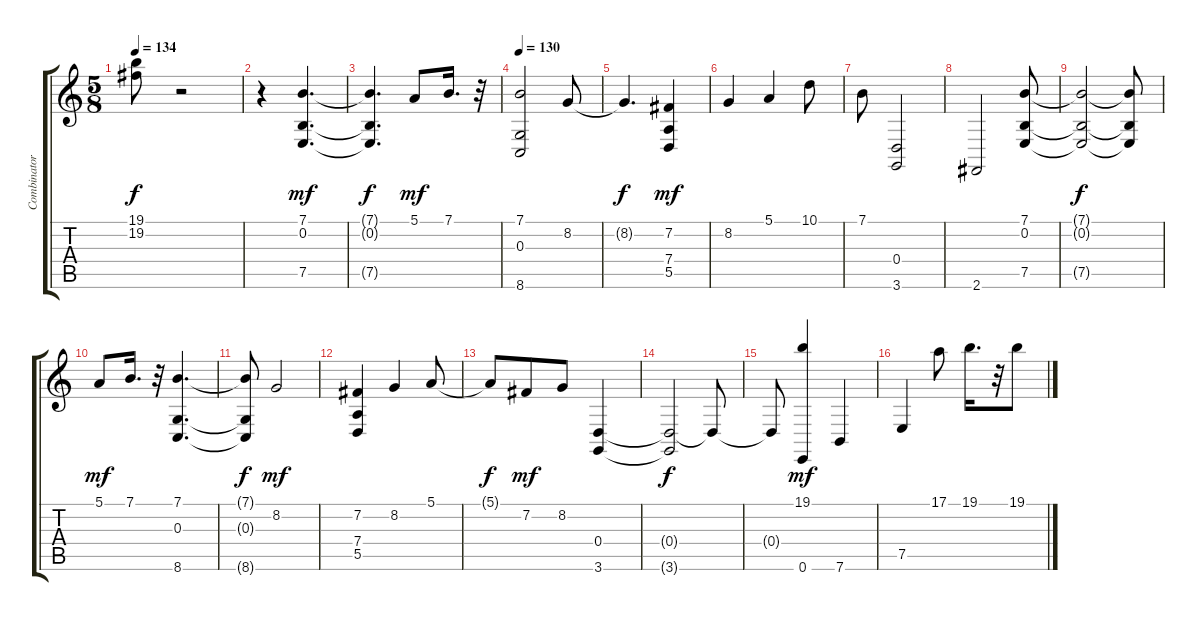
\track ("Combinator 1 (Staff 1)" "Combinator") {instrument acousticgrandpiano}
\staff {score tabs}
\tuning (E4 B3 G3 D3 A2 E2) {hide}
\ts (5 8)
\tempo 134
\clef g2
\ks c
(19.1{t} 19.2{t}).8{dy f} r.2 |
r.4 (7.1 0.2 7.5).4{d dy mf} |
(7.1{t} 0.2{t} 7.5{t}).4{d dy f} 5.1.8{dy mf} 7.1.16{d} r.32 |
\tempo 130
(7.1 0.3 8.6).2 8.2.8 |
8.2{t}.4{d dy f} (7.2 7.4 5.5).4{dy mf} |
8.2.4 5.1.4 10.1.8 |
7.1.8 (0.4 3.6).2 |
2.6.2 (7.1 0.2 7.5).8 |
(7.1{t} 0.2{t} 7.5{t}).2{dy f} (7.1{t} 0.2{t} 7.5{t}).8 |
5.1.8{dy mf} 7.1.16{d} r.32 (7.1 0.3 8.6).4{d} |
(7.1{t} 0.3{t} 8.6{t}).8{dy f} 8.2.2{dy mf} |
(7.2 7.4 5.5).4 8.2.4 5.1.8 |
5.1{t}.8{dy f} 7.2.8{dy mf} 8.2.8 (0.4 3.6).4 |
(0.4{t} 3.6{t}).2{dy f} 0.4{t}.8 |
0.4{t}.8 (19.1 0.6).4{dy mf} 7.6.4 |
7.5.4 17.1.8 19.1.16{d} r.32 19.1.8
